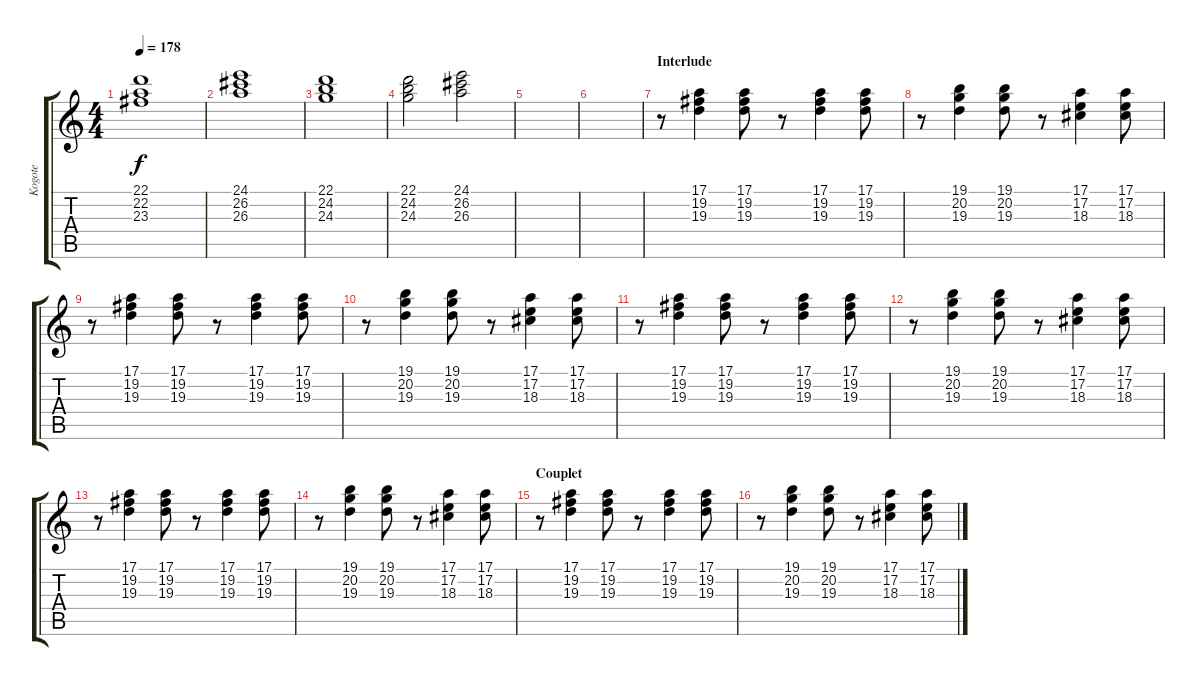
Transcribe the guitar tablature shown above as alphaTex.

\track ("Kogote" "Kogote") {instrument drawbarorgan}
\staff {score tabs}
\tuning (E4 B3 G3 D3 A2 E2) {hide}
\ts (4 4)
\tempo 178
\clef g2
\ks c
(22.1 22.2 23.3).1{dy f} |
(24.1 26.2 26.3).1 |
(22.1 24.2 24.3).1 |
(22.1 24.2 24.3).2 (24.1 26.2 26.3).2 |
|
|
\section ("" "Interlude")
r.8 (17.1 19.2 19.3).4 (17.1 19.2 19.3).8 r.8 (17.1 19.2 19.3).4 (17.1 19.2 19.3).8 |
r.8 (19.1 20.2 19.3).4 (19.1 20.2 19.3).8 r.8 (17.1 17.2 18.3).4 (17.1 17.2 18.3).8 |
r.8 (17.1 19.2 19.3).4 (17.1 19.2 19.3).8 r.8 (17.1 19.2 19.3).4 (17.1 19.2 19.3).8 |
r.8 (19.1 20.2 19.3).4 (19.1 20.2 19.3).8 r.8 (17.1 17.2 18.3).4 (17.1 17.2 18.3).8 |
r.8 (17.1 19.2 19.3).4 (17.1 19.2 19.3).8 r.8 (17.1 19.2 19.3).4 (17.1 19.2 19.3).8 |
r.8 (19.1 20.2 19.3).4 (19.1 20.2 19.3).8 r.8 (17.1 17.2 18.3).4 (17.1 17.2 18.3).8 |
r.8 (17.1 19.2 19.3).4 (17.1 19.2 19.3).8 r.8 (17.1 19.2 19.3).4 (17.1 19.2 19.3).8 |
r.8 (19.1 20.2 19.3).4 (19.1 20.2 19.3).8 r.8 (17.1 17.2 18.3).4 (17.1 17.2 18.3).8 |
\section ("" "Couplet")
r.8 (17.1 19.2 19.3).4 (17.1 19.2 19.3).8 r.8 (17.1 19.2 19.3).4 (17.1 19.2 19.3).8 |
r.8 (19.1 20.2 19.3).4 (19.1 20.2 19.3).8 r.8 (17.1 17.2 18.3).4 (17.1 17.2 18.3).8
